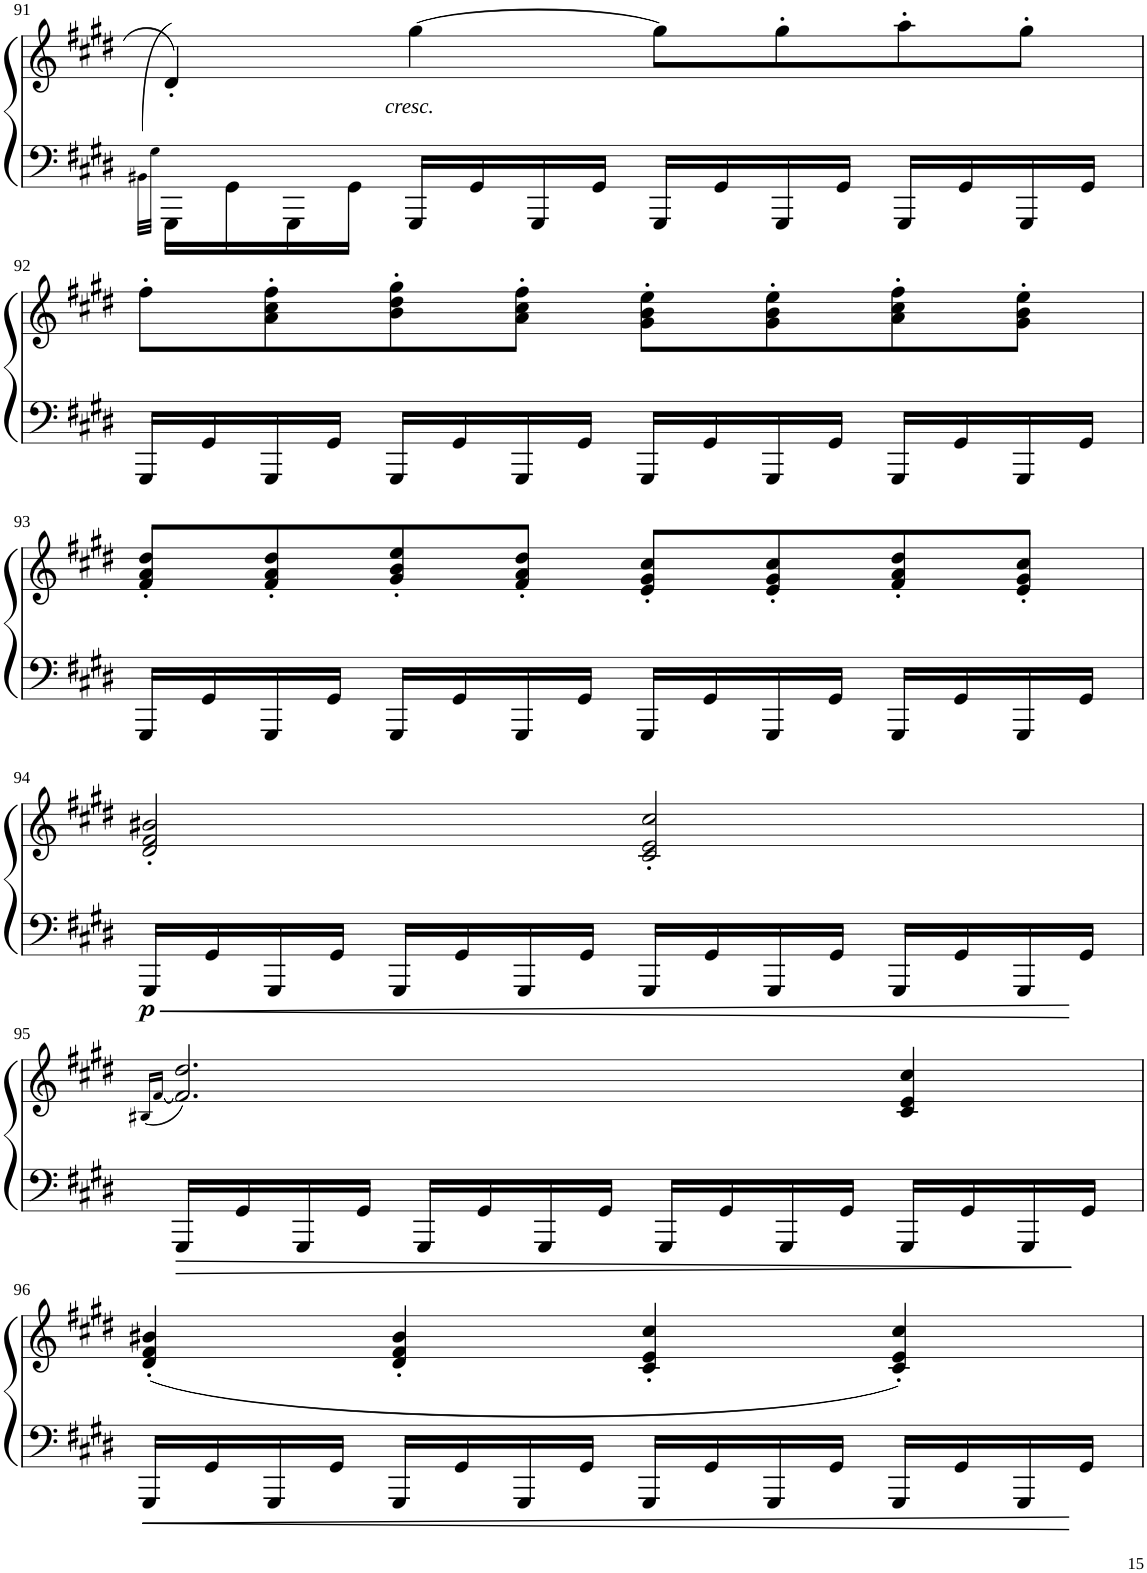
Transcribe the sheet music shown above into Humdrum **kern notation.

**kern	**kern	**dynam
*part1	*part1	*part1
*staff2	*staff1	*staff1/2
*I"Piano	*	*
*I'Pno	*	*
!!LO:PB:g=z
*clefF4	*clefG2	*
*k[f#c#g#d#]	*k[f#c#g#d#]	*
*M4/4	*M4/4	*
*met(c)	*met(c)	*
=91	=91	=91
(32qBB#X\LLL	.	.
32qG#\JJJ	.	.
*^	*	*
1ryy	16GGG#\LL	4d#'/)	.
.	16GG#\	.	.
.	16GGG#\	.	.
.	16GG#\JJ	.	.
!	!	!	!LO:DY:b
.	16GGG#/LL	[4gg#\	other-dynamics
.	16GG#/	.	.
.	16GGG#/	.	.
.	16GG#/JJ	.	.
.	16GGG#/LL	8gg#\L]	.
.	16GG#/	.	.
.	16GGG#/	8gg#'\	.
.	16GG#/JJ	.	.
.	16GGG#/LL	8aa'\	.
.	16GG#/	.	.
.	16GGG#/	8gg#'\J	.
.	16GG#/JJ	.	.
*v	*v	*	*
!!LO:LB:g=z
=92	=92	=92
16GGG#/LL	8ff#'\L	.
16GG#/	.	.
16GGG#/	8a\' 8cc#\' 8ff#\'	.
16GG#/JJ	.	.
16GGG#/LL	8b\' 8dd#\' 8gg#\'	.
16GG#/	.	.
16GGG#/	8a\' 8cc#\' 8ff#\'J	.
16GG#/JJ	.	.
16GGG#/LL	8g#\' 8b\' 8ee\'L	.
16GG#/	.	.
16GGG#/	8g#\' 8b\' 8ee\'	.
16GG#/JJ	.	.
16GGG#/LL	8a\' 8cc#\' 8ff#\'	.
16GG#/	.	.
16GGG#/	8g#\' 8b\' 8ee\'J	.
16GG#/JJ	.	.
!!LO:LB:g=z
=93	=93	=93
16GGG#/LL	8f#/' 8a/' 8dd#/'L	.
16GG#/	.	.
16GGG#/	8f#/' 8a/' 8dd#/'	.
16GG#/JJ	.	.
16GGG#/LL	8g#/' 8b/' 8ee/'	.
16GG#/	.	.
16GGG#/	8f#/' 8a/' 8dd#/'J	.
16GG#/JJ	.	.
16GGG#/LL	8e/' 8g#/' 8cc#/'L	.
16GG#/	.	.
16GGG#/	8e/' 8g#/' 8cc#/'	.
16GG#/JJ	.	.
16GGG#/LL	8f#/' 8a/' 8dd#/'	.
16GG#/	.	.
16GGG#/	8e/' 8g#/' 8cc#/'J	.
16GG#/JJ	.	.
!!LO:LB:g=z
=94	=94	=94
!	!	!LO:DY:b=2
16GGG#/LL	2d#/' 2f#/' 2b#X/'	p
16GG#/	.	.
16GGG#/	.	.
16GG#/JJ	.	.
16GGG#/LL	.	.
16GG#/	.	.
16GGG#/	.	.
16GG#/JJ	.	.
16GGG#/LL	2c#/' 2e/' 2cc#/'	.
16GG#/	.	.
16GGG#/	.	.
16GG#/JJ	.	.
16GGG#/LL	.	.
16GG#/	.	.
16GGG#/	.	.
16GG#/JJ	.	.
!!LO:LB:g=z
=95	=95	=95
.	(16qB#X/LL	.
.	[16qf#/JJ	.
16GGG#/LL	2.f#/] 2.dd#/)	.
16GG#/	.	.
16GGG#/	.	.
16GG#/JJ	.	.
16GGG#/LL	.	.
16GG#/	.	.
16GGG#/	.	.
16GG#/JJ	.	.
16GGG#/LL	.	.
16GG#/	.	.
16GGG#/	.	.
16GG#/JJ	.	.
16GGG#/LL	4c#/ 4e/ 4cc#/	.
16GG#/	.	.
16GGG#/	.	.
16GG#/JJ	.	.
!!LO:LB:g=z
=96	=96	=96
16GGG#/LL	(4d#/' 4f#/' 4b#X/'	.
16GG#/	.	.
16GGG#/	.	.
16GG#/JJ	.	.
16GGG#/LL	4d#/' 4f#/' 4b#/'	.
16GG#/	.	.
16GGG#/	.	.
16GG#/JJ	.	.
16GGG#/LL	4c#/' 4e/' 4cc#/'	.
16GG#/	.	.
16GGG#/	.	.
16GG#/JJ	.	.
16GGG#/LL	4c#/' 4e/' 4cc#/')	.
16GG#/	.	.
16GGG#/	.	.
16GG#/JJ	.	.
=	=	=
*-	*-	*-
